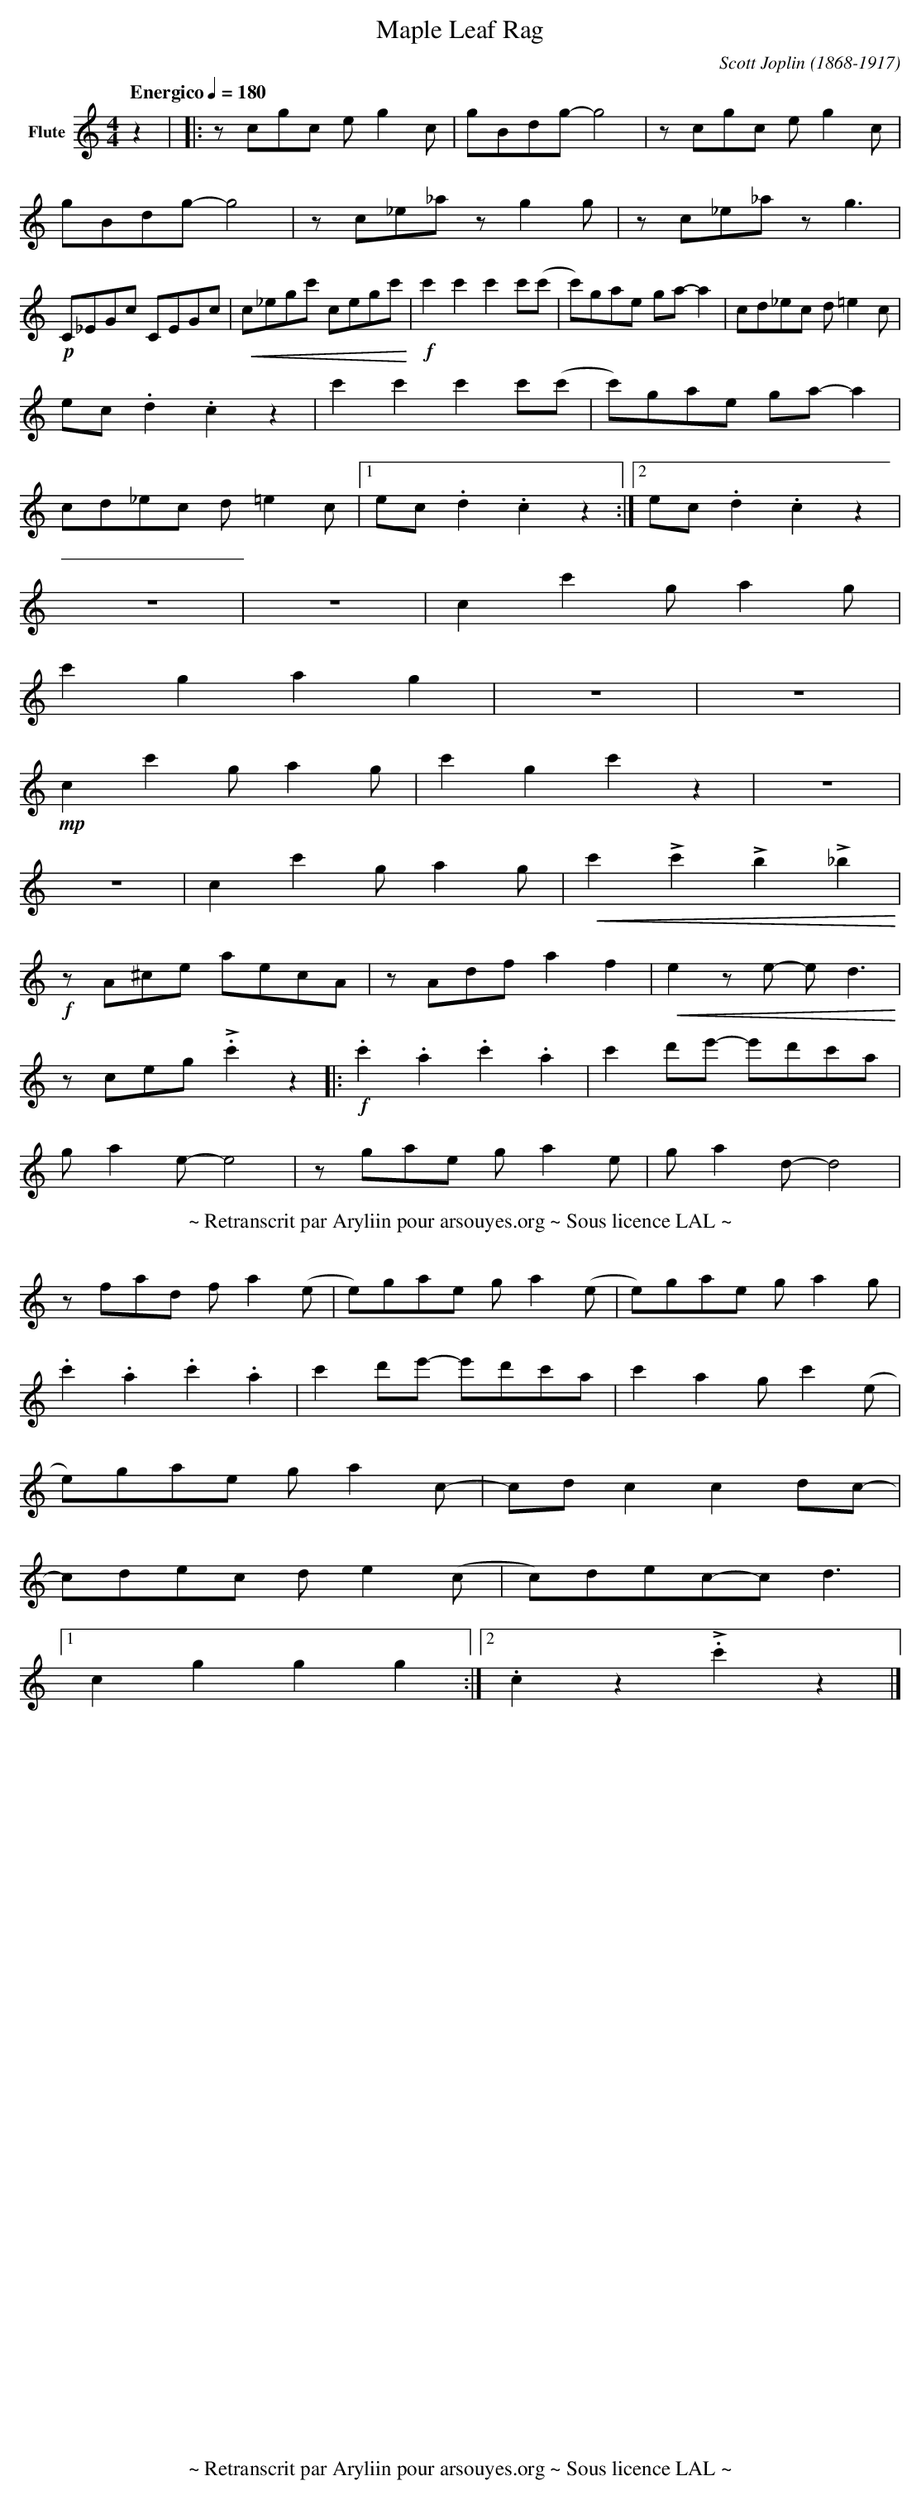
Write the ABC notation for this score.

X:1
T:Maple Leaf Rag
C:Scott Joplin (1868-1917)
L:1/4
M:4/4
Q:"Energico" 1/4=180
V:1 clef=treble name="Flute"
K:C
%%footer ~ Retranscrit par Aryliin pour arsouyes.org ~ Sous licence LAL ~
[V:1 M:1/4]  z                                             | \
[V:1] |: z/2 c/2g/2c/2 e/2 g c/2                           | g/2B/2d/2g/2- g2          | z/2 c/2g/2c/2 e/2 g c/2 |
[V:1] g/2B/2d/2g/2- g2                                     | z/2 c/2_e/2_a/2 z/2 g g/2 | z/2c/2_e/2_a/2 z/2 g3/2 |
[V:1] +p+C/2_E/2G/2c/2 C/2E/2G/2c/2                        | \
[V:1] +crescendo(+c/2_e/2g/2c'/2 c/2e/2g/2c'/2+crescendo)+ | \
[V:1] +f+ c' c' c' c'/2(c'/2                               | c'/2)g/2a/2e/2 g/2a/2-a   | \
[V:1] c/2d/2_e/2c/2 d/2 =e c/2                             |
[V:1] e/2c/2 .d .c z                                       | c' c' c' c'/2(c'/2        | c'/2)g/2a/2e/2 g/2a/2-a |
[V:1] c/2d/2_e/2c/2 d/2 =e c/2                             |[1 e/2c/2 .d .c z         :|2  e/2c/2 .d .c z        |
[V:1] z4                                                   | z4                        | c c' g/2 a g/2          |
[V:1] c' g a g                                             | z4                        | z4                      |
[V:1] +mp+ c c' g/2 a g/2                                  | c' g c' z                 | z4                      |
[V:1] z4                                                   | c c' g/2 a g/2            | \
[V:1] +crescendo(+c' +accent+c' +accent+b +accent+_b+crescendo)+ |
[V:1] +f+ z/2 A/2^c/2e/2 a/2e/2c/2A/2                      | z/2 A/2d/2f/2 a f    | +crescendo(+e z/2 e/2- e/2 d3/2 +crescendo)+ |
[V:1] z/2 c/2e/2g/2 +accent+.c' z                          |: +f+ .c' .a .c' .a   | c' d'/2e'/2- e'/2d'/2c'/2a/2 |
[V:1] g/2 a e/2-e2                                         | z/2 g/2a/2e/2 g/2 a e/2   | g/2 a d/2-d2            |
[V:1] z/2 f/2a/2d/2 f/2 a (e/2                             | e/2)g/2a/2e/2 g/2 a (e/2  | e/2)g/2a/2e/2 g/2 a g/2 |
[V:1] .c' .a .c' .a                                        | c' d'/2e'/2- e'/2d'/2c'/2a/2 | c' a g/2 c' (e/2     |
[V:1] e/2)g/2a/2e/2 g/2 a c/2-                             | c/2d/2 c c d/2c/2-        |
[V:1] c/2d/2e/2c/2 d/2 e (c/2                              | c/2)d/2e/2c/2-c/2 d3/2    |[1
[V:1] c g g g                                          :|2 .c z +accent+.c' z    |]
